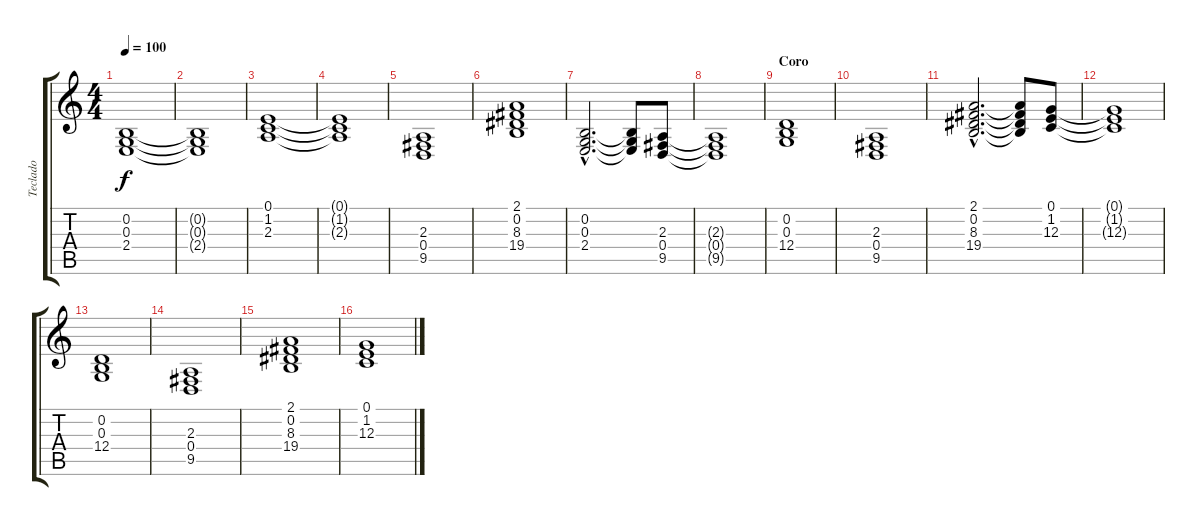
\track ("Teclado" "Teclado") {instrument acousticgrandpiano}
\staff {score tabs}
\tuning (E4 B3 G3 D3 A2 E2) {hide}
\ts (4 4)
\tempo 100
\clef g2
\ks c
(0.2 0.3 2.4).1{dy f} |
(0.2{t} 0.3{t} 2.4{t}).1 |
(0.1 1.2 2.3).1 |
(0.1{t} 1.2{t} 2.3{t}).1 |
(2.3 0.4 9.5).1 |
(2.1 0.2 8.3 19.4).1 |
(0.2{hac} 0.3{hac} 2.4{hac}).2{d} (0.2{t} 0.3{t} 2.4{t}).8 (2.3 0.4 9.5).8 |
(2.3{t} 0.4{t} 9.5{t}).1 |
\section ("" "Coro")
(0.2 0.3 12.4).1 |
(2.3 0.4 9.5).1 |
(2.1{hac} 0.2{hac} 8.3{hac} 19.4{hac}).2{d} (2.1{t} 0.2{t} 8.3{t} 19.4{t}).8 (0.1 1.2 12.3).8 |
(0.1{t} 1.2{t} 12.3{t}).1 |
(0.2 0.3 12.4).1 |
(2.3 0.4 9.5).1 |
(2.1 0.2 8.3 19.4).1 |
(0.1 1.2 12.3).1
